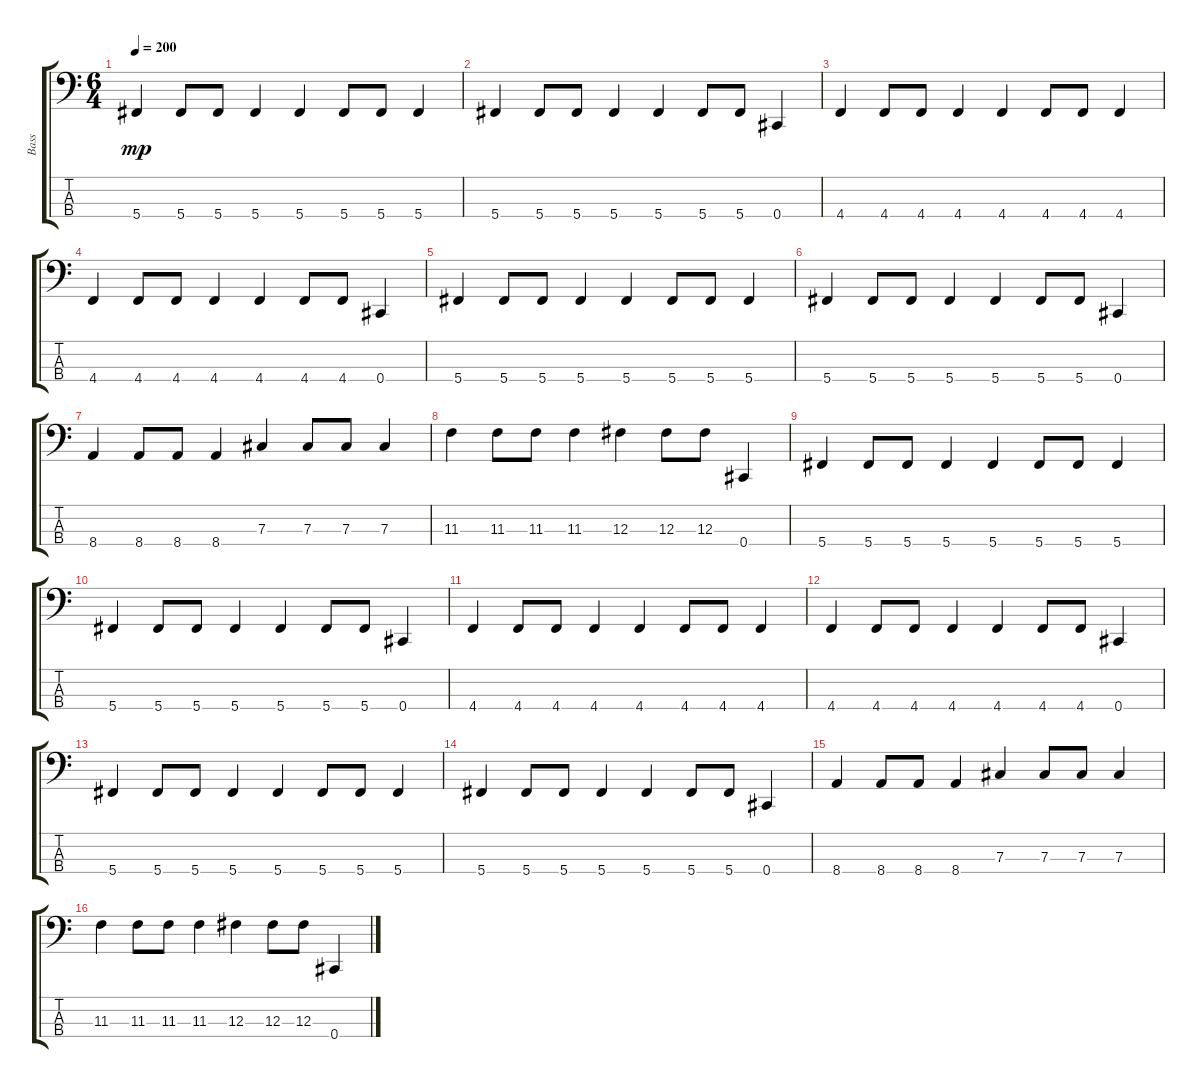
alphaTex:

\track ("Bass" "Bass") {instrument electricbasspick}
\staff {score tabs}
\tuning (E2 B1 Gb1 Db1) {hide}
\ts (6 4)
\section ("" "")
\tempo 200
\clef f4
\ks c
5.4.4{dy mp} 5.4.8 5.4.8 5.4.4 5.4.4 5.4.8 5.4.8 5.4.4 |
5.4.4 5.4.8 5.4.8 5.4.4 5.4.4 5.4.8 5.4.8 0.4.4 |
4.4.4 4.4.8 4.4.8 4.4.4 4.4.4 4.4.8 4.4.8 4.4.4 |
4.4.4 4.4.8 4.4.8 4.4.4 4.4.4 4.4.8 4.4.8 0.4.4 |
5.4.4 5.4.8 5.4.8 5.4.4 5.4.4 5.4.8 5.4.8 5.4.4 |
5.4.4 5.4.8 5.4.8 5.4.4 5.4.4 5.4.8 5.4.8 0.4.4 |
8.4.4 8.4.8 8.4.8 8.4.4 7.3.4 7.3.8 7.3.8 7.3.4 |
11.3.4 11.3.8 11.3.8 11.3.4 12.3.4 12.3.8 12.3.8 0.4.4 |
5.4.4 5.4.8 5.4.8 5.4.4 5.4.4 5.4.8 5.4.8 5.4.4 |
5.4.4 5.4.8 5.4.8 5.4.4 5.4.4 5.4.8 5.4.8 0.4.4 |
4.4.4 4.4.8 4.4.8 4.4.4 4.4.4 4.4.8 4.4.8 4.4.4 |
4.4.4 4.4.8 4.4.8 4.4.4 4.4.4 4.4.8 4.4.8 0.4.4 |
5.4.4 5.4.8 5.4.8 5.4.4 5.4.4 5.4.8 5.4.8 5.4.4 |
5.4.4 5.4.8 5.4.8 5.4.4 5.4.4 5.4.8 5.4.8 0.4.4 |
8.4.4 8.4.8 8.4.8 8.4.4 7.3.4 7.3.8 7.3.8 7.3.4 |
11.3.4 11.3.8 11.3.8 11.3.4 12.3.4 12.3.8 12.3.8 0.4.4
